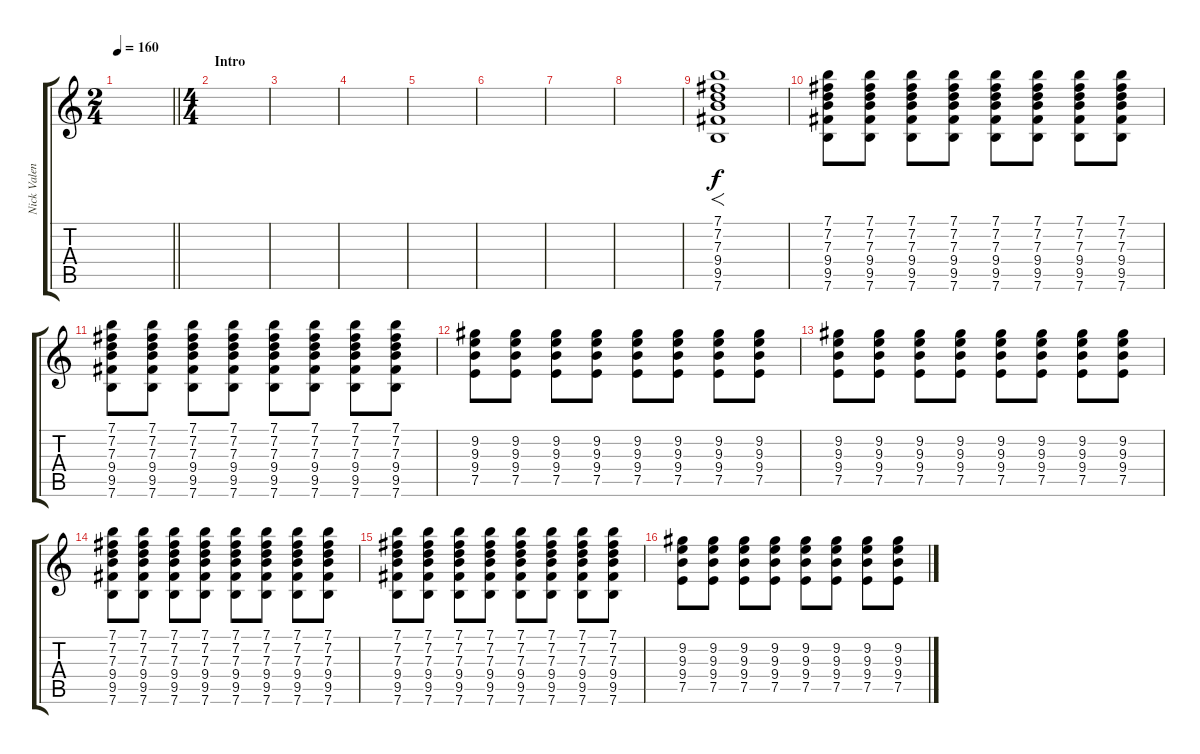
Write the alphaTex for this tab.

\track ("Nick Valensi" "Nick Valen") {instrument overdrivenguitar}
\staff {score tabs}
\tuning (E4 B3 G3 D3 A2 E2) {hide}
\ts (2 4)
\tempo 160
\clef g2
\barLineRight lightlight
\ks c
|
\ts (4 4)
\section ("" "Intro")
|
|
|
|
|
|
|
(7.1 7.2 7.3 9.4 9.5 7.6).1{f} |
(7.1 7.2 7.3 9.4 9.5 7.6).8 (7.1 7.2 7.3 9.4 9.5 7.6).8 (7.1 7.2 7.3 9.4 9.5 7.6).8 (7.1 7.2 7.3 9.4 9.5 7.6).8 (7.1 7.2 7.3 9.4 9.5 7.6).8 (7.1 7.2 7.3 9.4 9.5 7.6).8 (7.1 7.2 7.3 9.4 9.5 7.6).8 (7.1 7.2 7.3 9.4 9.5 7.6).8 |
(7.1 7.2 7.3 9.4 9.5 7.6).8 (7.1 7.2 7.3 9.4 9.5 7.6).8 (7.1 7.2 7.3 9.4 9.5 7.6).8 (7.1 7.2 7.3 9.4 9.5 7.6).8 (7.1 7.2 7.3 9.4 9.5 7.6).8 (7.1 7.2 7.3 9.4 9.5 7.6).8 (7.1 7.2 7.3 9.4 9.5 7.6).8 (7.1 7.2 7.3 9.4 9.5 7.6).8 |
(9.2 9.3 9.4 7.5).8 (9.2 9.3 9.4 7.5).8 (9.2 9.3 9.4 7.5).8 (9.2 9.3 9.4 7.5).8 (9.2 9.3 9.4 7.5).8 (9.2 9.3 9.4 7.5).8 (9.2 9.3 9.4 7.5).8 (9.2 9.3 9.4 7.5).8 |
(9.2 9.3 9.4 7.5).8 (9.2 9.3 9.4 7.5).8 (9.2 9.3 9.4 7.5).8 (9.2 9.3 9.4 7.5).8 (9.2 9.3 9.4 7.5).8 (9.2 9.3 9.4 7.5).8 (9.2 9.3 9.4 7.5).8 (9.2 9.3 9.4 7.5).8 |
(7.1 7.2 7.3 9.4 9.5 7.6).8 (7.1 7.2 7.3 9.4 9.5 7.6).8 (7.1 7.2 7.3 9.4 9.5 7.6).8 (7.1 7.2 7.3 9.4 9.5 7.6).8 (7.1 7.2 7.3 9.4 9.5 7.6).8 (7.1 7.2 7.3 9.4 9.5 7.6).8 (7.1 7.2 7.3 9.4 9.5 7.6).8 (7.1 7.2 7.3 9.4 9.5 7.6).8 |
(7.1 7.2 7.3 9.4 9.5 7.6).8 (7.1 7.2 7.3 9.4 9.5 7.6).8 (7.1 7.2 7.3 9.4 9.5 7.6).8 (7.1 7.2 7.3 9.4 9.5 7.6).8 (7.1 7.2 7.3 9.4 9.5 7.6).8 (7.1 7.2 7.3 9.4 9.5 7.6).8 (7.1 7.2 7.3 9.4 9.5 7.6).8 (7.1 7.2 7.3 9.4 9.5 7.6).8 |
(9.2 9.3 9.4 7.5).8 (9.2 9.3 9.4 7.5).8 (9.2 9.3 9.4 7.5).8 (9.2 9.3 9.4 7.5).8 (9.2 9.3 9.4 7.5).8 (9.2 9.3 9.4 7.5).8 (9.2 9.3 9.4 7.5).8 (9.2 9.3 9.4 7.5).8
